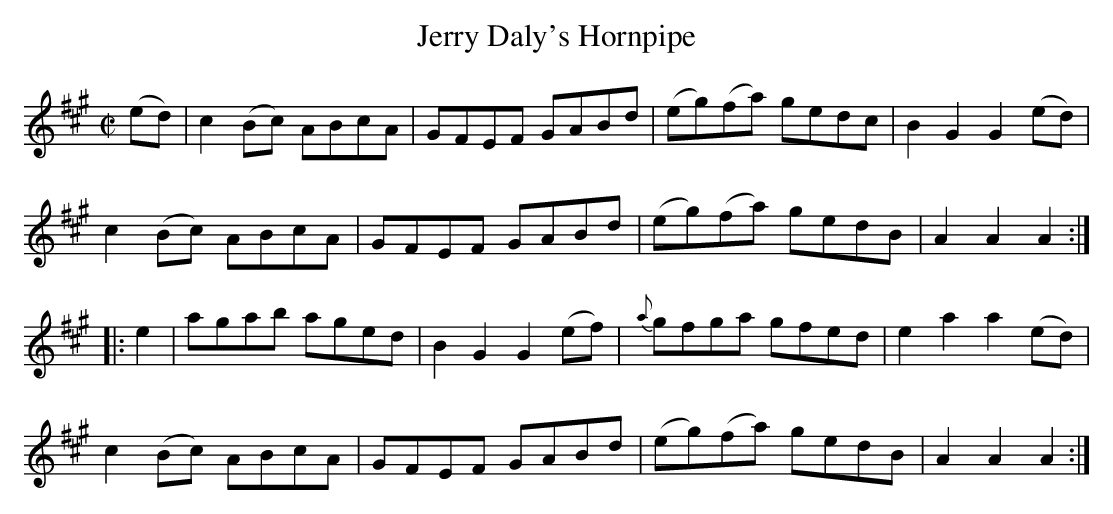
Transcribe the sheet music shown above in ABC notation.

X:1
T: Jerry Daly's Hornpipe
M: C|
L: 1/8
K: A
(ed) | c2 (Bc) ABcA  | GFEF GABd | (eg)(fa) gedc | B2 G2 G2 (ed) |
c2 (Bc) ABcA  | GFEF GABd | (eg)(fa) gedB | A2 A2 A2 :|
|: e2 | agab aged | B2 G2 G2 (ef) | {a}gfga gfed | e2 a2 a2 (ed) |
c2 (Bc) ABcA  | GFEF GABd | (eg)(fa) gedB | A2 A2 A2 :|
